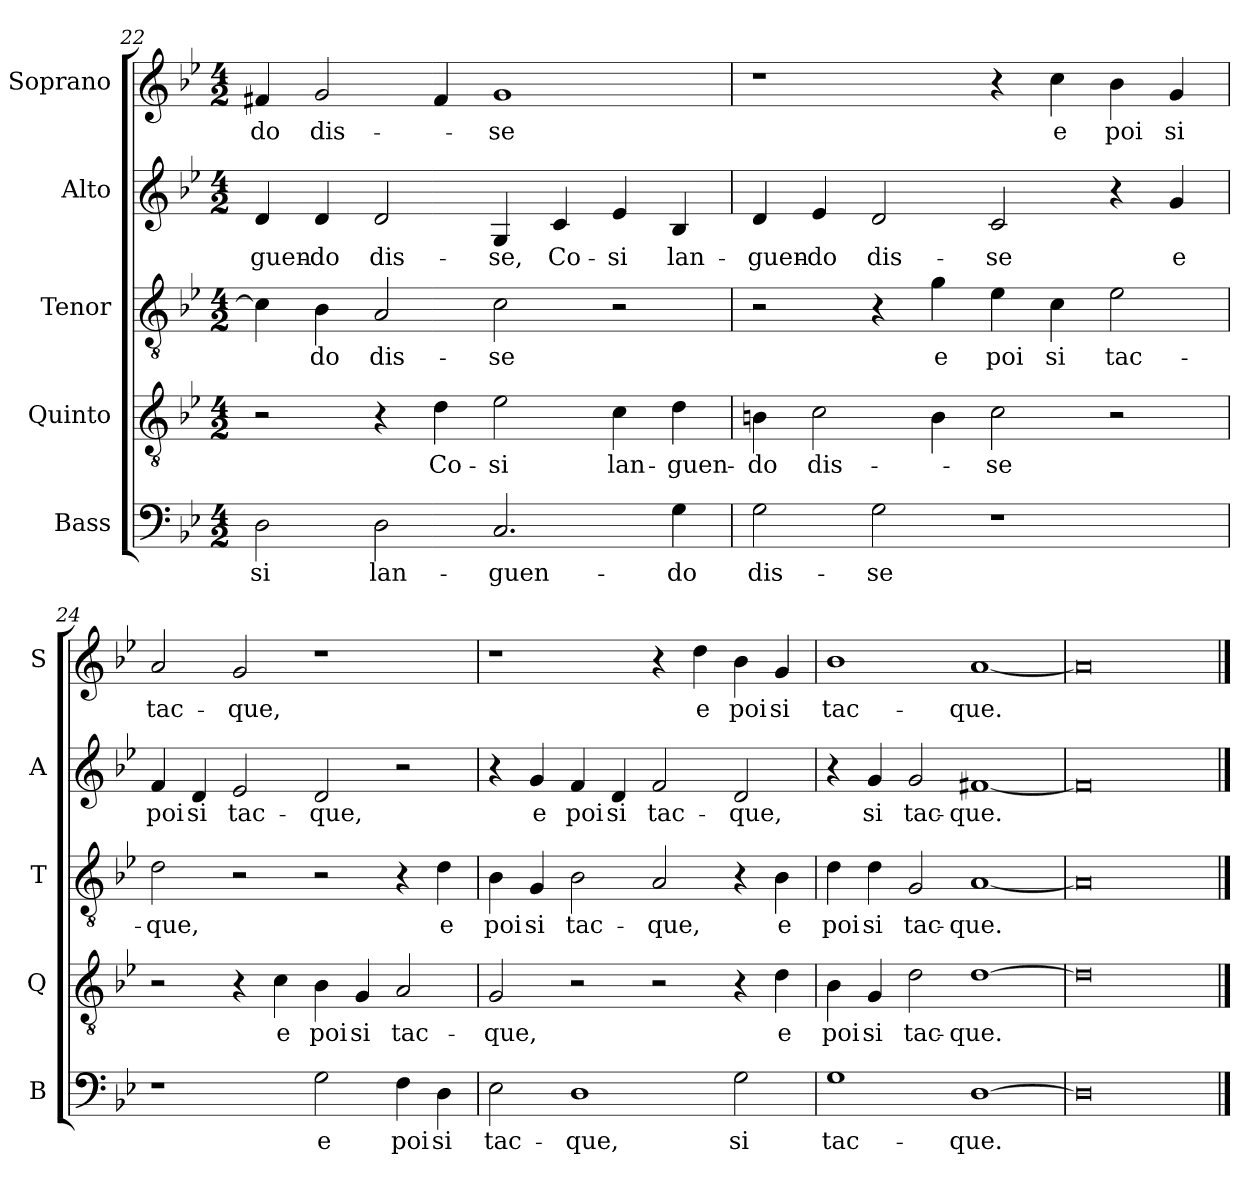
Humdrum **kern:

**kern	**text	**kern	**text	**kern	**text	**kern	**text	**kern	**text
*part5	*part5	*part4	*part4	*part3	*part3	*part2	*part2	*part1	*part1
*staff5	*staff5	*staff4	*staff4	*staff3	*staff3	*staff2	*staff2	*staff1	*staff1
*I"Bass	*	*I"Quinto	*	*I"Tenor	*	*I"Alto	*	*I"Soprano	*
*I'B	*	*I'Q	*	*I'T	*	*I'A	*	*I'S	*
!!LO:PB:g=z
*clefF4	*	*clefGv2	*	*clefGv2	*	*clefG2	*	*clefG2	*
*k[b-e-]	*	*k[b-e-]	*	*k[b-e-]	*	*k[b-e-]	*	*k[b-e-]	*
*B-:	*	*B-:	*	*B-:	*	*B-:	*	*B-:	*
*M4/2	*	*M4/2	*	*M4/2	*	*M4/2	*	*M4/2	*
=22	=22	=22	=22	=22	=22	=22	=22	=22	=22
!	!LO:LY:b	!	!	!	!	!	!LO:LY:b	!	!LO:LY:b
2D\	-si	2r	.	4c\]	.	4d/	-guen-	4f#X/	-do
!	!	!	!	!	!LO:LY:b	!	!LO:LY:b	!	!LO:LY:b
.	.	.	.	4B-\	-do	4d/	-do	2g/	dis-
!	!LO:LY:b	!	!	!	!LO:LY:b	!	!LO:LY:b	!	!
2D\	lan-	4r	.	2A/	dis-	2d/	dis-	.	.
!	!	!	!LO:LY:b	!	!	!	!	!	!
.	.	4d\	Co-	.	.	.	.	4f#/	.
!	!LO:LY:b	!	!LO:LY:b	!	!LO:LY:b	!	!LO:LY:b	!	!LO:LY:b
2.C/	-guen-	2e-\	-si	2c\	-se	4G/	-se,	1g	-se
!	!	!	!	!	!	!	!LO:LY:b	!	!
.	.	.	.	.	.	4c/	Co-	.	.
!	!	!	!LO:LY:b	!	!	!	!LO:LY:b	!	!
.	.	4c\	lan-	2r	.	4e-/	-si	.	.
!	!LO:LY:b	!	!LO:LY:b	!	!	!	!LO:LY:b	!	!
4G\	-do	4d\	-guen-	.	.	4B-/	lan-	.	.
=23	=23	=23	=23	=23	=23	=23	=23	=23	=23
!	!LO:LY:b	!	!LO:LY:b	!	!	!	!LO:LY:b	!	!
2G\	dis-	4Bn\	-do	2r	.	4d/	-guen-	1r	.
!	!	!	!LO:LY:b	!	!	!	!LO:LY:b	!	!
.	.	2c\	dis-	.	.	4e-/	-do	.	.
!	!LO:LY:b	!	!	!	!	!	!LO:LY:b	!	!
2G\	-se	.	.	4r	.	2d/	dis-	.	.
!	!	!	!	!	!LO:LY:b	!	!	!	!
.	.	4B\	.	4g\	e	.	.	.	.
!	!	!	!LO:LY:b	!	!LO:LY:b	!	!LO:LY:b	!	!
1r	.	2c\	-se	4e-\	poi	2c/	-se	4r	.
!	!	!	!	!	!LO:LY:b	!	!	!	!LO:LY:b
.	.	.	.	4c\	si	.	.	4cc\	e
!	!	!	!	!	!LO:LY:b	!	!	!	!LO:LY:b
.	.	2r	.	2e-\	tac-	4r	.	4b-\	poi
!	!	!	!	!	!	!	!LO:LY:b	!	!LO:LY:b
.	.	.	.	.	.	4g/	e	4g/	si
=24	=24	=24	=24	=24	=24	=24	=24	=24	=24
!	!	!	!	!	!LO:LY:b	!	!LO:LY:b	!	!LO:LY:b
1r	.	2r	.	2d\	-que,	4f/	poi	2a/	tac-
!	!	!	!	!	!	!	!LO:LY:b	!	!
.	.	.	.	.	.	4d/	si	.	.
!	!	!	!	!	!	!	!LO:LY:b	!	!LO:LY:b
.	.	4r	.	2r	.	2e-/	tac-	2g/	-que,
!	!	!	!LO:LY:b	!	!	!	!	!	!
.	.	4c\	e	.	.	.	.	.	.
!	!LO:LY:b	!	!LO:LY:b	!	!	!	!LO:LY:b	!	!
2G\	e	4B-\	poi	2r	.	2d/	-que,	1r	.
!	!	!	!LO:LY:b	!	!	!	!	!	!
.	.	4G/	si	.	.	.	.	.	.
!	!LO:LY:b	!	!LO:LY:b	!	!	!	!	!	!
4F\	poi	2A/	tac-	4r	.	2r	.	.	.
!	!LO:LY:b	!	!	!	!LO:LY:b	!	!	!	!
4D\	si	.	.	4d\	e	.	.	.	.
!!LO:LB:g=z
=25	=25	=25	=25	=25	=25	=25	=25	=25	=25
!	!LO:LY:b	!	!LO:LY:b	!	!LO:LY:b	!	!	!	!
2E-\	tac-	2G/	-que,	4B-\	poi	4r	.	1r	.
!	!	!	!	!	!LO:LY:b	!	!LO:LY:b	!	!
.	.	.	.	4G/	si	4g/	e	.	.
!	!LO:LY:b	!	!	!	!LO:LY:b	!	!LO:LY:b	!	!
1D	-que,	2r	.	2B-\	tac-	4f/	poi	.	.
!	!	!	!	!	!	!	!LO:LY:b	!	!
.	.	.	.	.	.	4d/	si	.	.
!	!	!	!	!	!LO:LY:b	!	!LO:LY:b	!	!
.	.	2r	.	2A/	-que,	2f/	tac-	4r	.
!	!	!	!	!	!	!	!	!	!LO:LY:b
.	.	.	.	.	.	.	.	4dd\	e
!	!LO:LY:b	!	!	!	!	!	!LO:LY:b	!	!LO:LY:b
2G\	si	4r	.	4r	.	2d/	-que,	4b-\	poi
!	!	!	!LO:LY:b	!	!LO:LY:b	!	!	!	!LO:LY:b
.	.	4d\	e	4B-\	e	.	.	4g/	si
=26	=26	=26	=26	=26	=26	=26	=26	=26	=26
!	!LO:LY:b	!	!LO:LY:b	!	!LO:LY:b	!	!	!	!LO:LY:b
1G	tac-	4B-\	poi	4d\	poi	4r	.	1b-	tac-
!	!	!	!LO:LY:b	!	!LO:LY:b	!	!LO:LY:b	!	!
.	.	4G/	si	4d\	si	4g/	si	.	.
!	!	!	!LO:LY:b	!	!LO:LY:b	!	!LO:LY:b	!	!
.	.	2d\	tac-	2G/	tac-	2g/	tac-	.	.
!	!LO:LY:b	!	!LO:LY:b	!	!LO:LY:b	!	!LO:LY:b	!	!LO:LY:b
[1D	-que.	[1d	-que.	[1A	-que.	[1f#X	-que.	[1a	-que.
=27	=27	=27	=27	=27	=27	=27	=27	=27	=27
0D]	.	0d]	.	0A]	.	0f#]	.	0a]	.
==	==	==	==	==	==	==	==	==	==
*-	*-	*-	*-	*-	*-	*-	*-	*-	*-
